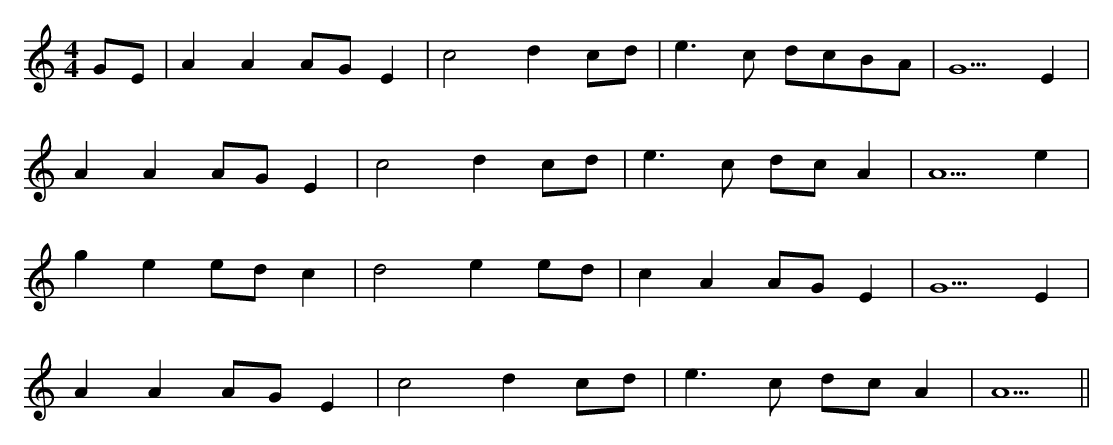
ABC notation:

X:1
M:4/4
K:Amin
GE|A2 A2 AG E2|c4 d2 cd|e3c dcBA|G5 E2|
A2 A2 AG E2|c4 d2 cd|e3c dc A2|A5 e2|
g2 e2 ed c2|d4 e2 ed|c2 A2 AG E2|G5 E2|
A2 A2 AG E2|c4 d2 cd|e3c dc A2|A5||
